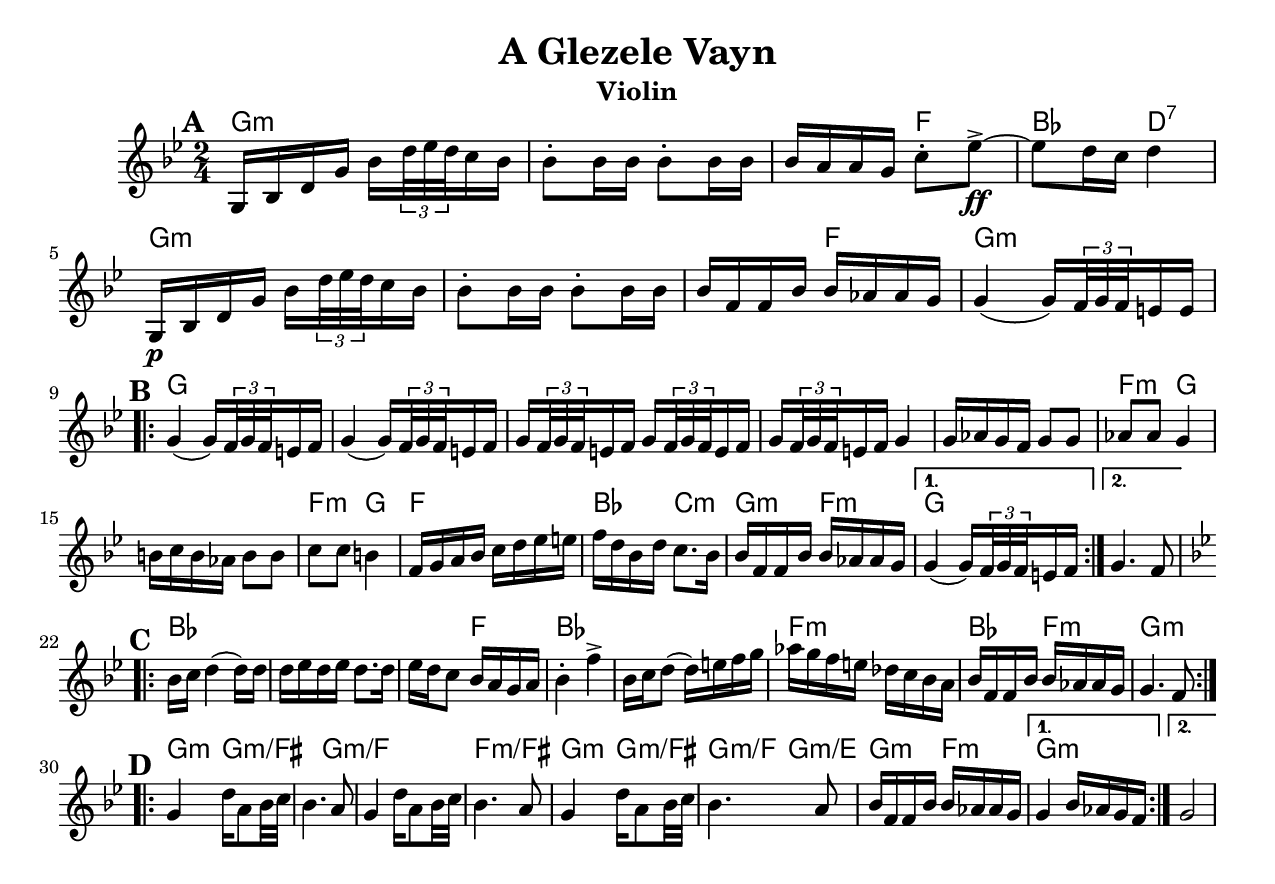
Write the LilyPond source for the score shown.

\version "2.18.0"
\include "english.ly"
%\pointAndClickOff
\paper{
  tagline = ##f
  print-all-headers = ##t
  #(set-paper-size "letter")
}
date = #(strftime "%d-%m-%Y" (localtime (current-time)))

%\markup{ \italic{ " Updated " \date  }  }

%\markup{ Got something to say? }

global = {
  \clef treble
  \key g \minor
  \time 2/4
  \set Score.markFormatter = #format-mark-box-alphabet
}

%#################################### Melody ########################
melody = \relative c' {
  \global
  %\partial 16*3 a16 d f   %lead in notes


  \mark \default
  g16 bf d g bf \tuplet 3/2 {d32 ef d}c16 bf|
  bf8-. bf16 bf bf8-. bf16 bf |
  bf16 a a g c8-. ef~->\ff
  ef8 d16 c d4|

  g,,16\p bf d g bf \tuplet 3/2 {d32 ef d}c16 bf|
  bf8-. bf16 bf bf8-. bf16 bf |
  bf16 f f bf bf af af g
  g4(g16) \tuplet 3/2{f32 g f} e16 e|
  \break
  %\alternative { { }{ } }

  \repeat volta 2{
    \mark \default
    %flat a 7th, flat e 3rd, b is natural!
    \relative c' {
      \set Staff.keySignature = #`(( 2 . ,FLAT)
                                   (5 . ,FLAT)
                                   )
      g'4(g16) \tuplet 3/2{f32 g f} e16 f|
      g4(g16) \tuplet 3/2{f32 g f} e16 f|
      \repeat unfold 3{
        g16 \tuplet 3/2{f32 g f} e16 f
      } g4|
      g16 af g f g8 g|
      af8 af g4|

      b16 c b af b8 b
      c8 c b4
      f16 g a bf c d ef e|
      f16 d bf d c8. bf16|
      bf16 f f bf bf af af g

    }
  }
  \alternative {
    {g4(g16) \tuplet 3/2{f32 g f} e16 f| }
    {g4. f8 }
  }
  \break


  \key g \minor  %?

  \repeat volta 2{
  \mark \default
  bf16 c d4(d16) d
  d16 ef d ef d8. d16|
  ef16 d c8 bf16 a g a|
  bf4-. f'4->
  bf,16 c d8(d16)e f g|
  af16 g f e df c bf a|
  bf16 f f bf bf af af g|
  g4. f8|
  }
  \break

  \repeat volta 2{
    \mark \default
    g4 d'16 a8 bf32 c
    bf4. a8
    g4 d'16 a8 bf32 c
    bf4. a8
    g4 d'16 a8 bf32 c
    bf4. a8
    bf16 f f bf bf af af g

  }
  \alternative {
    {g4 bf16 af g f}
    {g2}
  }
} %end music block
%################################# Lyrics #####################
%\addlyrics{  }
%################################# Chords #######################
harmonies = \chordmode {
  g4*5:m
  f4
  bf4
  d4:7
  g4*5:m
  f4
  g2:m
  %B
  g2*5
  f4:m
  g4*3
  f4:m
  g4
  f2
  bf4
  c4:m
  g4:m
  f4:m
  g2*2
  %C
  bf4*5
  f4
  bf4*4
  f2:m
  bf4
  f4:m
  g2:m
  %d
  g4:m
  g2:m/fs
  g4*3:m/f
  f2:m/fs
  g4:m g4:m/fs
  g4:m/f g4:m/e
  g4:m
  f4:m
  g2*2:m
  %{  old chords
  g2*3:m
  c4:m g4:m
  g2*2:m
  bf4 f4:m
  g2:m %end section
  g2*5
  f4:m g4*3
  c4:m g4
  f2
  bf4
  c4:m
  bf4 f4:m
  g2*2:m %end section
  bf2*2
  c4:m f4
  bf4*7
  f4:m
  g2:m%end section
  %odd chords later
  g2*6:m
  bf4 f4:m
  g1*2:m
  %}
}

\score {
  <<
    \new ChordNames {
      \set chordChanges = ##f
      \harmonies
    }
    \new Staff \melody
  >>
  \header{
    title= "A Glezele Vayn"
    subtitle=""
    composer= ""
    instrument = "Violin"
    arranger= ""
  }
  \midi{\tempo 4 = 120}
  \layout{indent = 1.0\cm}
}
%{
  % more verses:
  \markup{}
  \markup {
  \fill-line {
  \hspace #0.1 % distance from left margin
  \column {
  \line { "1."
  \column {
  ""
  }
  }
  \hspace #0.2 % vertical distance between verses
  \line { "2."
  \column {
  ""
  }
  }
  }
  \hspace #0.1  % horiz. distance between columns
  \column {
  \line { "3."
  \column {
  ""
  }
  }
  \hspace #0.2 % distance between verses
  \line { "4."
  \column {
  ""
  }
  }
  }
  \hspace #0.1 % distance to right margin
  }
  }

%}
